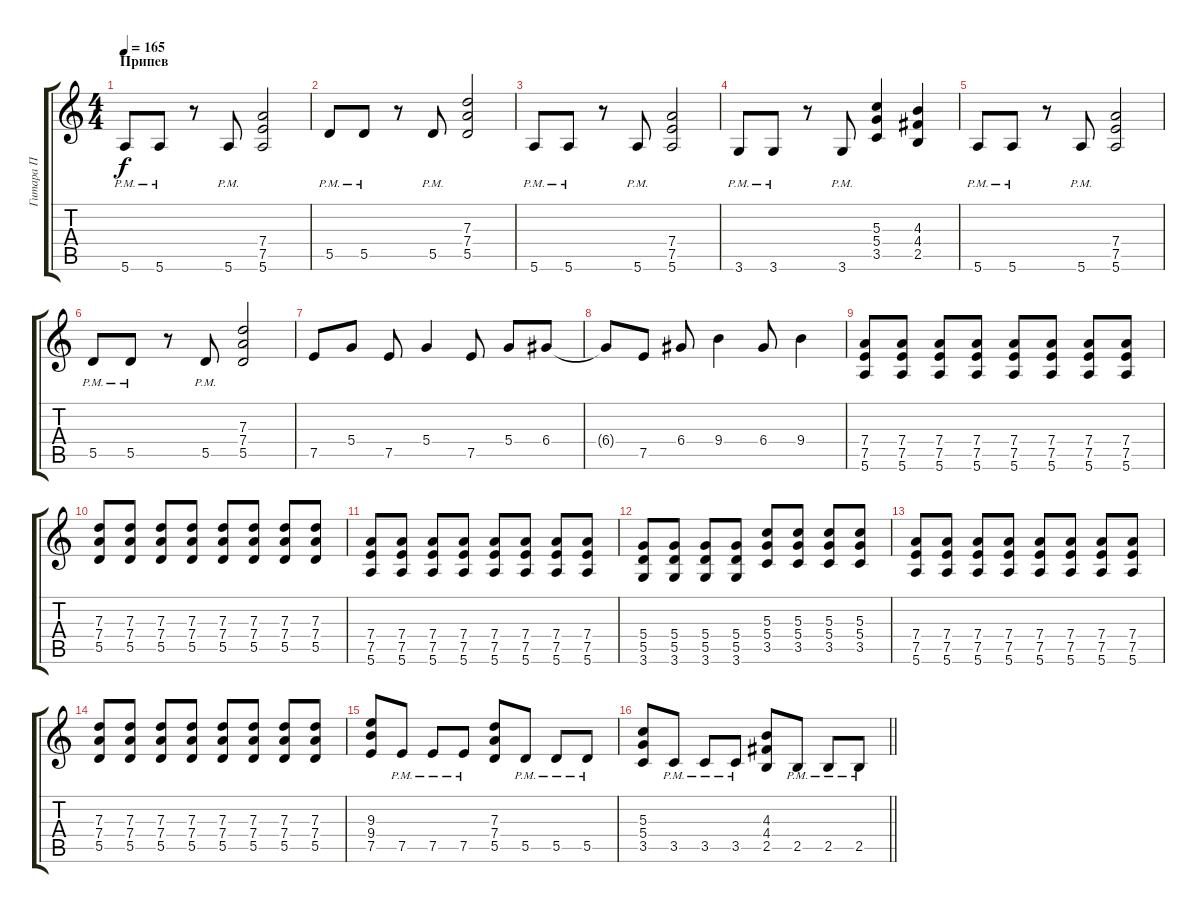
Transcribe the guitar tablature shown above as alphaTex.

\track ("Гитара П" "Гитара П") {instrument overdrivenguitar}
\staff {score tabs}
\tuning (E4 B3 G3 D3 A2 E2) {hide}
\ts (4 4)
\section ("" "Припев")
\tempo 165
\clef g2
\ks c
5.6{pm}.8{dy f} 5.6{pm}.8 r.8 5.6{pm}.8 (7.4 7.5 5.6).2 |
5.5{pm}.8 5.5{pm}.8 r.8 5.5{pm}.8 (7.3 7.4 5.5).2 |
5.6{pm}.8 5.6{pm}.8 r.8 5.6{pm}.8 (7.4 7.5 5.6).2 |
3.6{pm}.8 3.6{pm}.8 r.8 3.6{pm}.8 (5.3 5.4 3.5).4 (4.3 4.4 2.5).4 |
5.6{pm}.8 5.6{pm}.8 r.8 5.6{pm}.8 (7.4 7.5 5.6).2 |
5.5{pm}.8 5.5{pm}.8 r.8 5.5{pm}.8 (7.3 7.4 5.5).2 |
7.5.8 5.4.8 7.5.8 5.4.4 7.5.8 5.4.8 6.4.8 |
6.4{t}.8 7.5.8 6.4.8 9.4.4 6.4.8 9.4.4 |
(7.4 7.5 5.6).8 (7.4 7.5 5.6).8 (7.4 7.5 5.6).8 (7.4 7.5 5.6).8 (7.4 7.5 5.6).8 (7.4 7.5 5.6).8 (7.4 7.5 5.6).8 (7.4 7.5 5.6).8 |
(7.3 7.4 5.5).8 (7.3 7.4 5.5).8 (7.3 7.4 5.5).8 (7.3 7.4 5.5).8 (7.3 7.4 5.5).8 (7.3 7.4 5.5).8 (7.3 7.4 5.5).8 (7.3 7.4 5.5).8 |
(7.4 7.5 5.6).8 (7.4 7.5 5.6).8 (7.4 7.5 5.6).8 (7.4 7.5 5.6).8 (7.4 7.5 5.6).8 (7.4 7.5 5.6).8 (7.4 7.5 5.6).8 (7.4 7.5 5.6).8 |
(5.4 5.5 3.6).8 (5.4 5.5 3.6).8 (5.4 5.5 3.6).8 (5.4 5.5 3.6).8 (5.3 5.4 3.5).8 (5.3 5.4 3.5).8 (5.3 5.4 3.5).8 (5.3 5.4 3.5).8 |
(7.4 7.5 5.6).8 (7.4 7.5 5.6).8 (7.4 7.5 5.6).8 (7.4 7.5 5.6).8 (7.4 7.5 5.6).8 (7.4 7.5 5.6).8 (7.4 7.5 5.6).8 (7.4 7.5 5.6).8 |
(7.3 7.4 5.5).8 (7.3 7.4 5.5).8 (7.3 7.4 5.5).8 (7.3 7.4 5.5).8 (7.3 7.4 5.5).8 (7.3 7.4 5.5).8 (7.3 7.4 5.5).8 (7.3 7.4 5.5).8 |
(9.3 9.4 7.5).8 7.5{pm}.8 7.5{pm}.8 7.5{pm}.8 (7.3 7.4 5.5).8 5.5{pm}.8 5.5{pm}.8 5.5{pm}.8 |
\barLineRight lightlight
(5.3 5.4 3.5).8 3.5{pm}.8 3.5{pm}.8 3.5{pm}.8 (4.3 4.4 2.5).8 2.5{pm}.8 2.5{pm}.8 2.5{pm}.8
